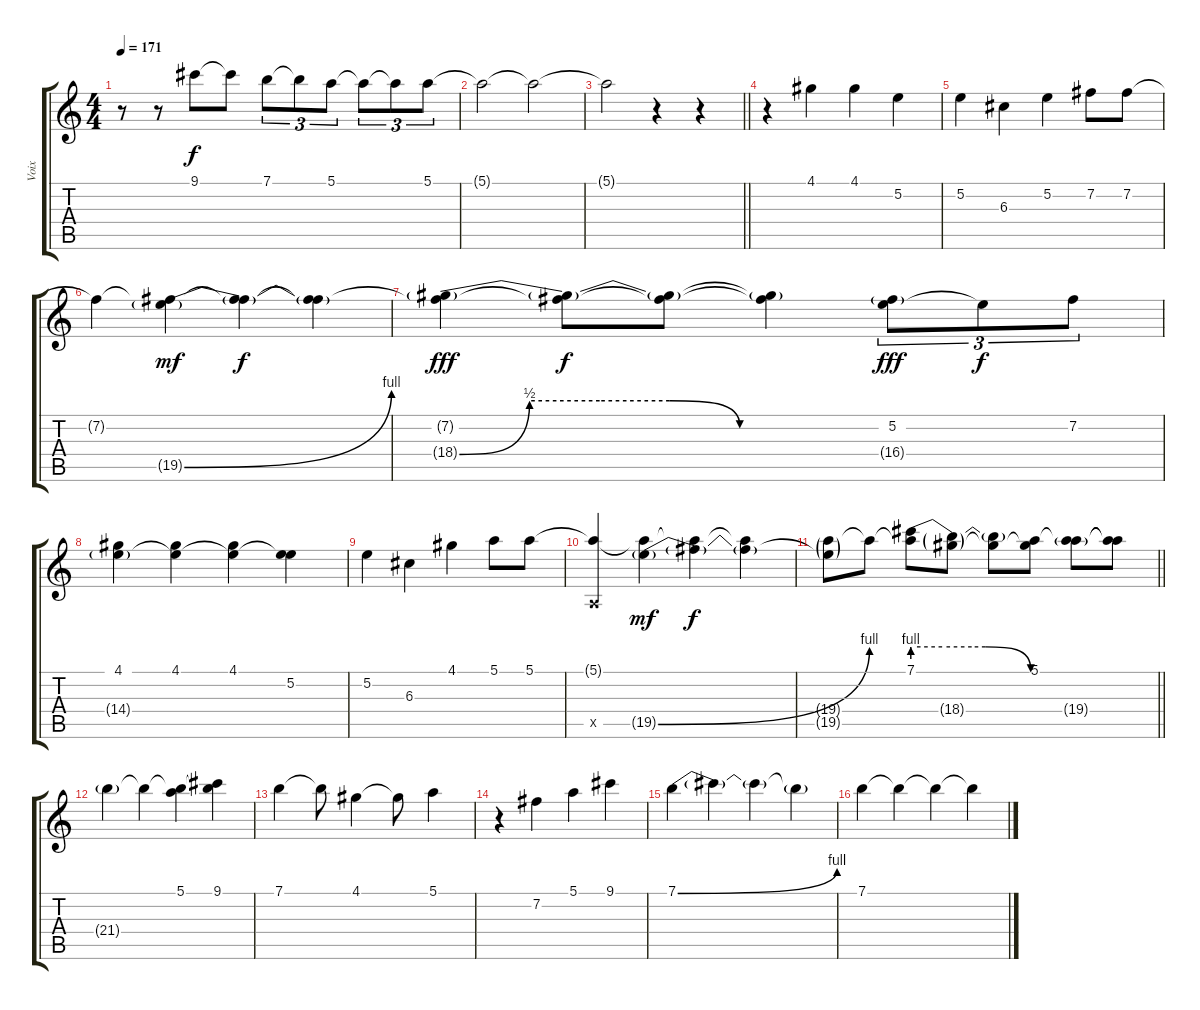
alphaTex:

\track ("Voix" "Voix") {instrument overdrivenguitar}
\staff {score tabs}
\tuning (E4 B3 G3 D3 A2 E2) {hide}
\ts (4 4)
\tempo 171
\clef g2
\ks c
r.8{dy f} r.8 9.1.8 9.1{t}.8 7.1.8{tu (3 2)} 7.1{t}.8{tu (3 2)} 5.1.8{tu (3 2)} 5.1{t}.8{tu (3 2)} 5.1{t}.8{tu (3 2)} 5.1.8{tu (3 2)} |
5.1{t}.2 5.1{t}.2{volume 8} |
\barLineRight lightlight
5.1{t}.2 r.4 r.4{volume 12} |
\section ("" "")
r.4 4.1.4 4.1.4 5.2.4 |
5.2.4 6.3.4 5.2.4 7.2.8 7.2.8 |
7.2{t}.4 (7.2{t} 19.5{be (bend 0 0 60 4) g}).4{dy mf} (7.2{t} 19.5{t}).4{dy f} (7.2{t} 19.5{t}).4 |
(7.2{t} 18.4{be (custom 0 0 10 2 20 2 30 2 40 0 50 0 60 0) g}).4{dy fff} (7.2{t} 18.4{t}).8{dy f} (7.2{t} 18.4{t}).8 (7.2{t} 18.4{t}).4 (5.2 16.4{g}).8{tu (3 2) dy fff} 5.2{t}.8{tu (3 2) dy f} 7.2.8{tu (3 2)} |
(4.1 14.4{g}).4 (4.1 14.4{t}).4 (4.1 14.4{t}).4 (5.2 14.4{t}).4 |
5.2.4 6.3.4 4.1.4 5.1.8 5.1.8 |
(5.1{t} 0.5{x}).4 (5.1{t} 19.5{be (bend 0 0 60 4) g}).4{dy mf} (5.1{t} 19.5{t}).4{dy f} (5.1{t} 19.5{t}).4 |
\barLineRight lightlight
(19.4{g} 19.5{t}).8 19.4{t}.8 (7.1{be (custom 0 4 15 4 30 4 37 4 60 0)} 19.4{t}).8 (7.1{t} 18.4{g}).8 (7.1{t} 18.4{t}).8 (5.1 18.4{t}).8 (5.1{t} 19.4{g}).8 (5.1{t} 19.4{t}).8 |
\section ("" "")
21.4{g}.4 21.4{t}.4 (5.1 21.4{t}).4 (9.1 21.4{t}).4 |
7.1.4 7.1{t}.8 4.1.4 4.1{t}.8 5.1.4 |
r.4 7.2.4 5.1.4 9.1.4 |
7.1{be (bend 0 0 60 4)}.4 7.1{t}.4 7.1{t}.4 7.1{t}.4 |
7.1.4 7.1{t}.4 7.1{t}.4 7.1{t}.4
